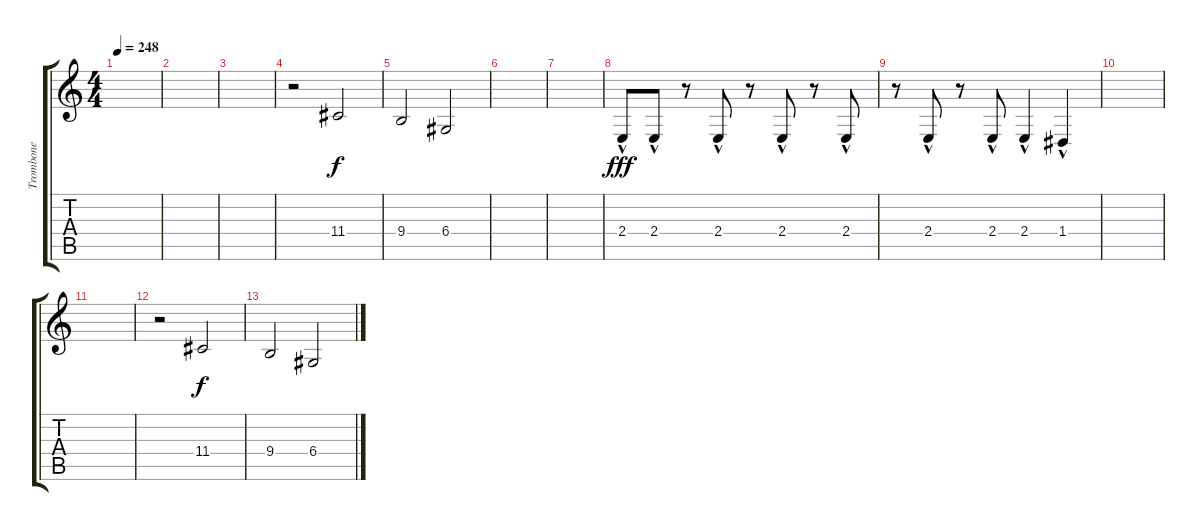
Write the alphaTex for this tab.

\track ("Trombone" "Trombone") {instrument trombone}
\staff {score tabs}
\tuning (E4 B3 G3 D3 A2 E2) {hide}
\ts (4 4)
\tempo 248
\clef g2
\ks c
|
|
|
r.2 11.4.2{dy f} |
9.4.2 6.4.2 |
|
|
2.4{hac}.8{dy fff} 2.4{hac}.8 r.8 2.4{hac}.8 r.8 2.4{hac}.8 r.8 2.4{hac}.8 |
r.8 2.4{hac}.8 r.8 2.4{hac}.8 2.4{hac}.4 1.4{hac}.4 |
|
|
r.2 11.4.2{dy f} |
9.4.2 6.4.2
